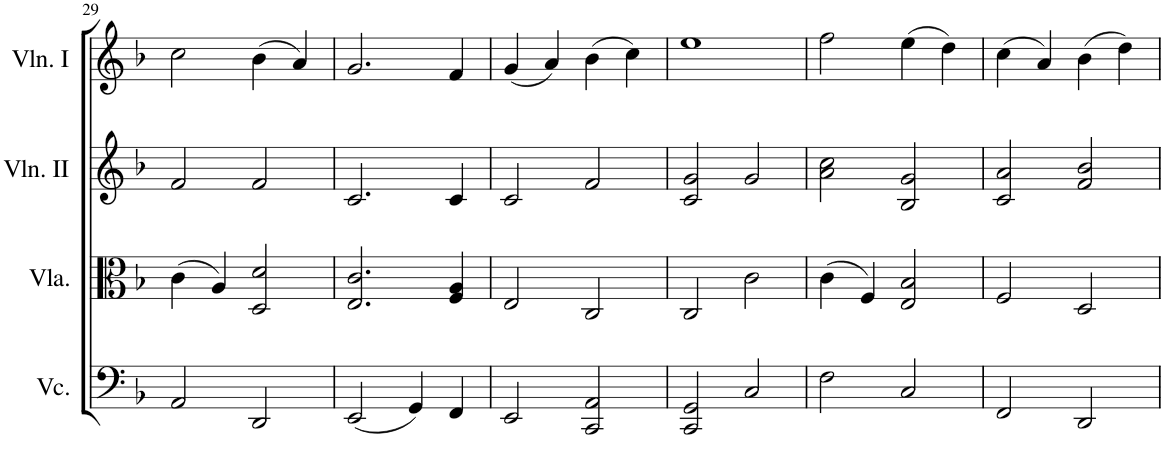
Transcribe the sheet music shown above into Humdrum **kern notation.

**kern	**kern	**kern	**kern
*part4	*part3	*part2	*part1
*staff4	*staff3	*staff2	*staff1
*I"Cello	*I"Viola	*I"Violin II	*I"Violin I
*	*I'Vla.	*I'Vln. II	*I'Vln. I
!!LO:PB:g=z
*clefF4	*clefC3	*clefG2	*clefG2
*k[b-]	*k[b-]	*k[b-]	*k[b-]
*M4/4	*M4/4	*M4/4	*M4/4
*met(c)	*met(c)	*met(c)	*met(c)
=29	=29	=29	=29
2AA/	(4c\	2f/	2cc\
.	4A/)	.	.
2DD/	2D/ 2d/	2f/	(4b-\
.	.	.	4a/)
=30	=30	=30	=30
(2EE/	2.E/ 2.c/	2.c/	2.g/
4GG/)	.	.	.
4FF/	4F/ 4A/	4c/	4f/
=31	=31	=31	=31
2EE/	2E/	2c/	(4g/
.	.	.	4a/)
2CC/ 2AA/	2C/	2f/	(4b-\
.	.	.	4cc\)
=32	=32	=32	=32
2CC/ 2GG/	2C/	2c/ 2g/	1ee
2C/	2c\	2g/	.
=33	=33	=33	=33
2F\	(4c\	2a\ 2cc\	2ff\
.	4F/)	.	.
2C/	2E/ 2B-/	2B-/ 2g/	(4ee\
.	.	.	4dd\)
=34	=34	=34	=34
2FF/	2F/	2c/ 2a/	(4cc\
.	.	.	4a/)
2DD/	2D/	2f/ 2b-/	(4b-\
.	.	.	4dd\)
=	=	=	=
*-	*-	*-	*-
